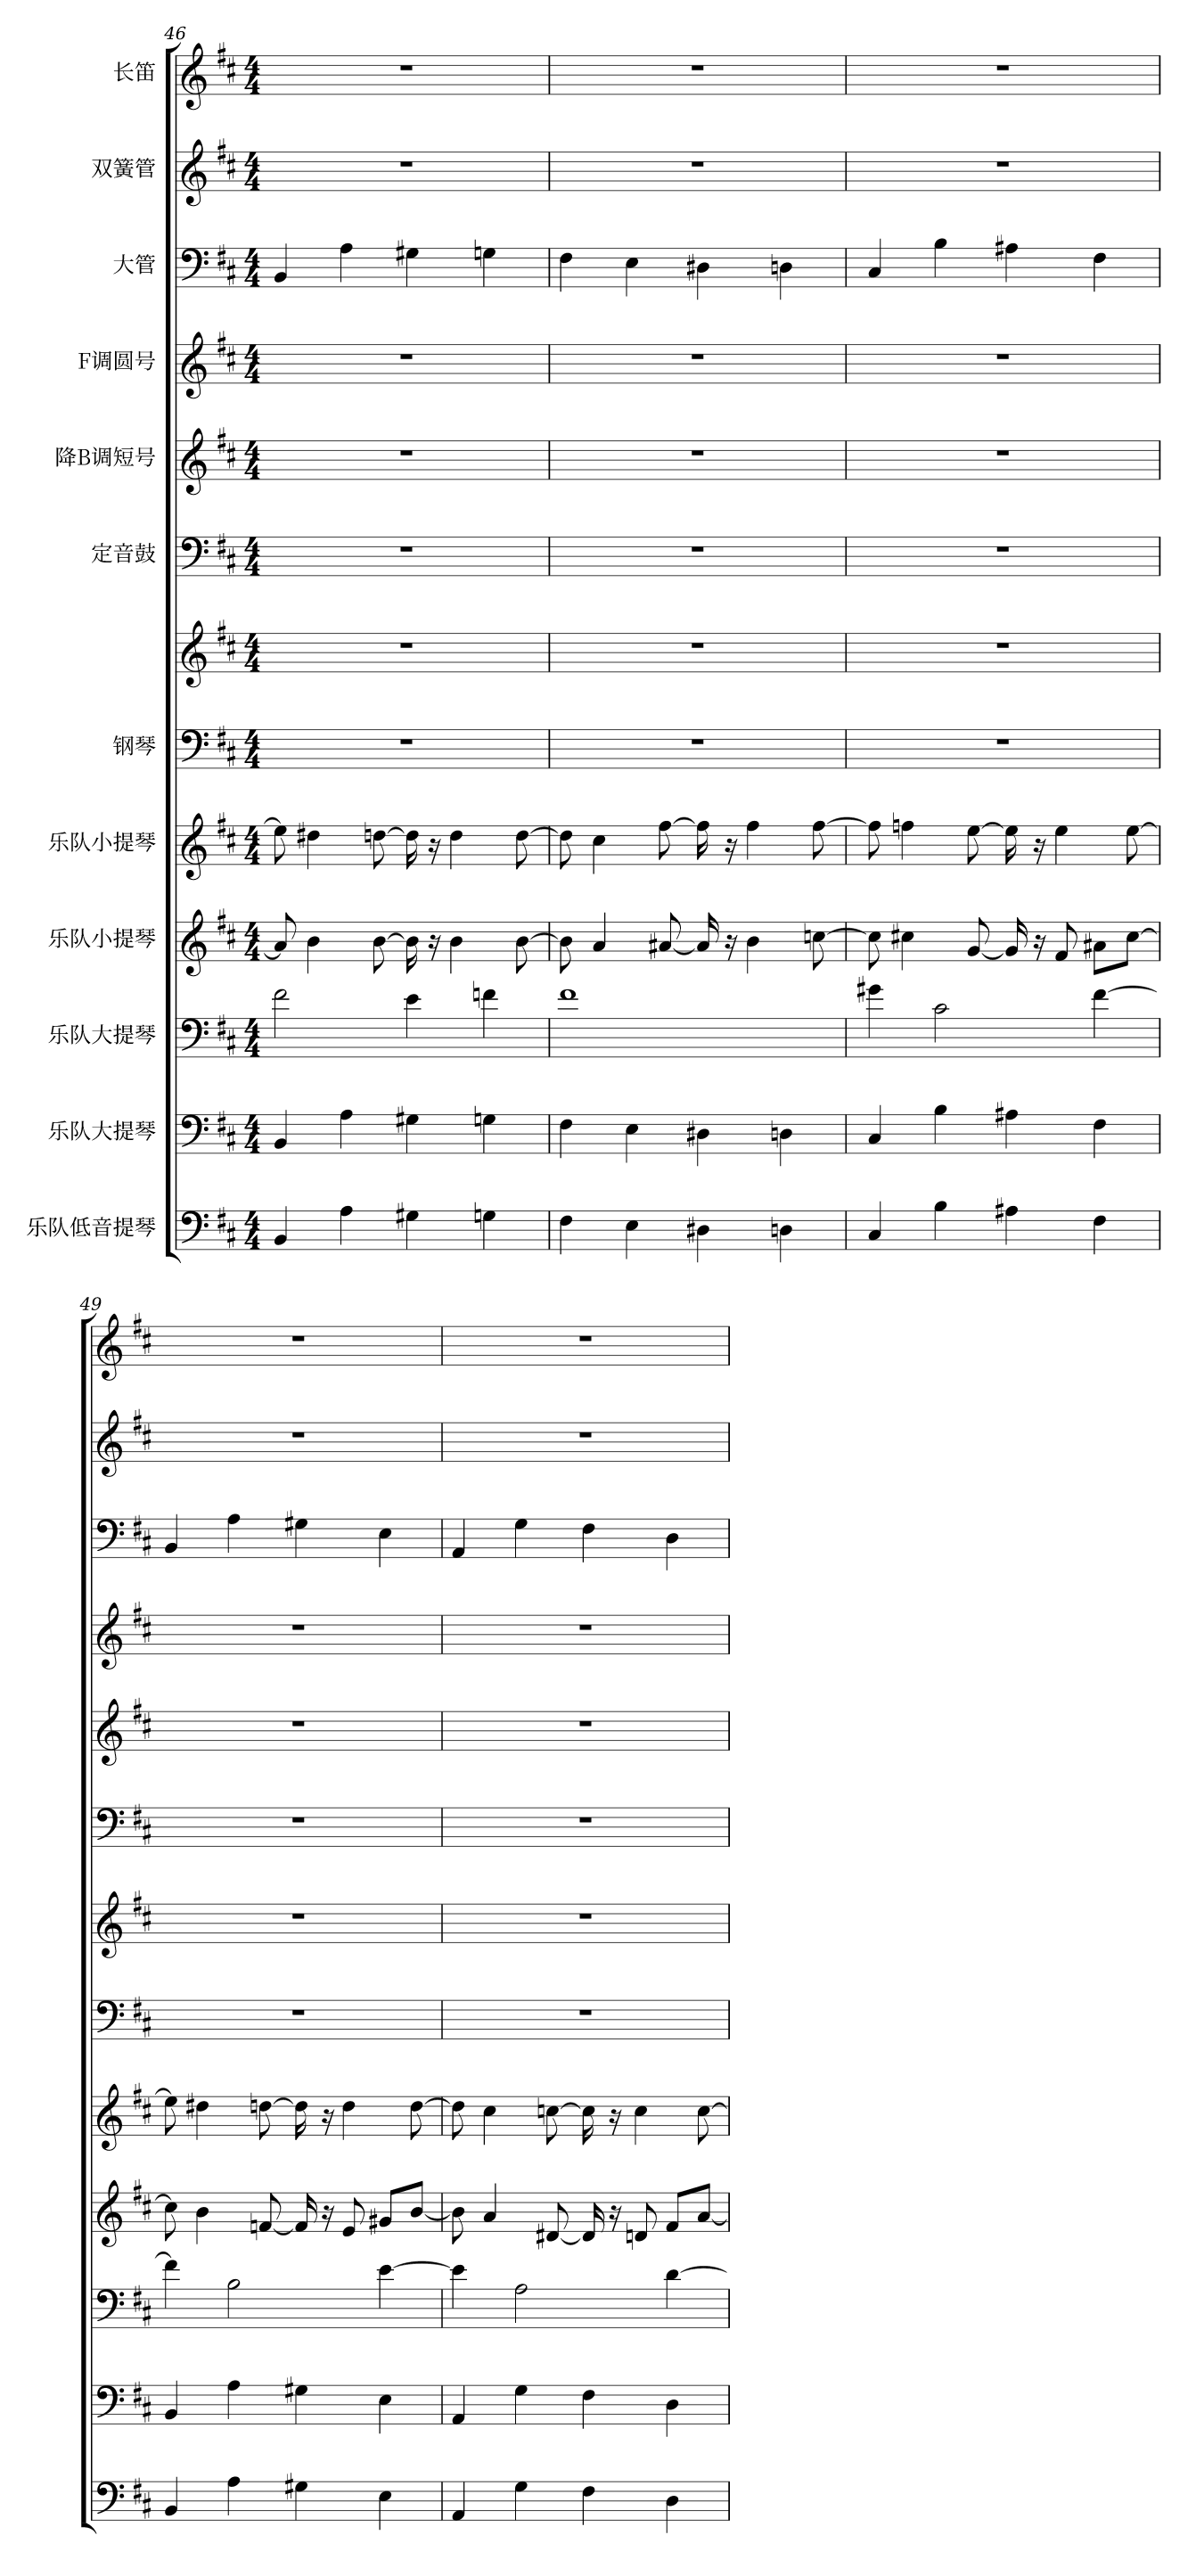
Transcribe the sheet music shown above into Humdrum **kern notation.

**kern	**kern	**kern	**kern	**kern	**kern	**kern	**kern	**kern	**kern	**kern	**kern	**kern
*part12	*part11	*part10	*part9	*part8	*part7	*part7	*part6	*part5	*part4	*part3	*part2	*part1
*staff13	*staff12	*staff11	*staff10	*staff9	*staff8	*staff7	*staff6	*staff5	*staff4	*staff3	*staff2	*staff1
*I"乐队低音提琴	*I"乐队大提琴	*I"乐队大提琴	*I"乐队小提琴	*I"乐队小提琴	*I"钢琴	*	*I"定音鼓	*I"降B调短号	*I"F调圆号	*I"大管	*I"双簧管	*I"长笛
!!LO:PB:g=z
*clefF4	*clefF4	*clefF4	*clefG2	*clefG2	*clefF4	*clefG2	*clefF4	*clefG2	*clefG2	*clefF4	*clefG2	*clefG2
*ITrd7c12	*	*	*	*	*	*	*	*ITrd1c2	*ITrd4c7	*	*	*
*k[f#c#]	*k[f#c#]	*k[f#c#]	*k[f#c#]	*k[f#c#]	*k[f#c#]	*k[f#c#]	*k[f#c#]	*k[]	*k[f#]	*k[f#c#]	*k[f#c#]	*k[f#c#]
*M4/4	*M4/4	*M4/4	*M4/4	*M4/4	*M4/4	*M4/4	*M4/4	*M4/4	*M4/4	*M4/4	*M4/4	*M4/4
=46	=46	=46	=46	=46	=46	=46	=46	=46	=46	=46	=46	=46
4BBB/	4BB/	2f#\	8a/]	8ee\]	1r	1r	1r	1r	1r	4BB/	1r	1r
.	.	.	4b\	4dd#X\	.	.	.	.	.	.	.	.
4AA\	4A\	.	.	.	.	.	.	.	.	4A\	.	.
.	.	.	[8b\	[8ddn\	.	.	.	.	.	.	.	.
4GG#X\	4G#X\	4e\	16b\]	16dd\]	.	.	.	.	.	4G#X\	.	.
.	.	.	16r	16r	.	.	.	.	.	.	.	.
.	.	.	4b\	4dd\	.	.	.	.	.	.	.	.
4GGn\	4Gn\	4fn\	.	.	.	.	.	.	.	4Gn\	.	.
.	.	.	[8b\	[8dd\	.	.	.	.	.	.	.	.
=47	=47	=47	=47	=47	=47	=47	=47	=47	=47	=47	=47	=47
4FF#\	4F#\	1f#	8b\]	8dd\]	1r	1r	1r	1r	1r	4F#\	1r	1r
.	.	.	4a/	4cc#\	.	.	.	.	.	.	.	.
4EE\	4E\	.	.	.	.	.	.	.	.	4E\	.	.
.	.	.	[8a#X/	[8ff#\	.	.	.	.	.	.	.	.
4DD#X\	4D#X\	.	16a#/]	16ff#\]	.	.	.	.	.	4D#X\	.	.
.	.	.	16r	16r	.	.	.	.	.	.	.	.
.	.	.	4b\	4ff#\	.	.	.	.	.	.	.	.
4DDn\	4Dn\	.	.	.	.	.	.	.	.	4Dn\	.	.
.	.	.	[8ccn\	[8ff#\	.	.	.	.	.	.	.	.
=48	=48	=48	=48	=48	=48	=48	=48	=48	=48	=48	=48	=48
4CC#/	4C#/	4g#X\	8cc\]	8ff#\]	1r	1r	1r	1r	1r	4C#/	1r	1r
.	.	.	4cc#X\	4ffn\	.	.	.	.	.	.	.	.
4BB\	4B\	2c#\	.	.	.	.	.	.	.	4B\	.	.
.	.	.	[8g/	[8ee\	.	.	.	.	.	.	.	.
4AA#X\	4A#X\	.	16g/]	16ee\]	.	.	.	.	.	4A#X\	.	.
.	.	.	16r	16r	.	.	.	.	.	.	.	.
.	.	.	8f#/	4ee\	.	.	.	.	.	.	.	.
4FF#\	4F#\	[4f#\	8a#X\L	.	.	.	.	.	.	4F#\	.	.
.	.	.	[8cc#\J	[8ee\	.	.	.	.	.	.	.	.
!!LO:PB:g=z
=49	=49	=49	=49	=49	=49	=49	=49	=49	=49	=49	=49	=49
4BBB/	4BB/	4f#\]	8cc#\]	8ee\]	1r	1r	1r	1r	1r	4BB/	1r	1r
.	.	.	4b\	4dd#X\	.	.	.	.	.	.	.	.
4AA\	4A\	2B\	.	.	.	.	.	.	.	4A\	.	.
.	.	.	[8fn/	[8ddn\	.	.	.	.	.	.	.	.
4GG#X\	4G#X\	.	16f/]	16dd\]	.	.	.	.	.	4G#X\	.	.
.	.	.	16r	16r	.	.	.	.	.	.	.	.
.	.	.	8e/	4dd\	.	.	.	.	.	.	.	.
4EE\	4E\	[4e\	8g#X/L	.	.	.	.	.	.	4E\	.	.
.	.	.	[8b/J	[8dd\	.	.	.	.	.	.	.	.
=50	=50	=50	=50	=50	=50	=50	=50	=50	=50	=50	=50	=50
4AAA/	4AA/	4e\]	8b\]	8dd\]	1r	1r	1r	1r	1r	4AA/	1r	1r
.	.	.	4a/	4cc#\	.	.	.	.	.	.	.	.
4GG\	4G\	2A\	.	.	.	.	.	.	.	4G\	.	.
.	.	.	[8d#X/	[8ccn\	.	.	.	.	.	.	.	.
4FF#\	4F#\	.	16d#/]	16cc\]	.	.	.	.	.	4F#\	.	.
.	.	.	16r	16r	.	.	.	.	.	.	.	.
.	.	.	8dn/	4cc\	.	.	.	.	.	.	.	.
4DD\	4D\	[4d\	8f#/L	.	.	.	.	.	.	4D\	.	.
.	.	.	[8a/J	[8cc\	.	.	.	.	.	.	.	.
=	=	=	=	=	=	=	=	=	=	=	=	=
*-	*-	*-	*-	*-	*-	*-	*-	*-	*-	*-	*-	*-
